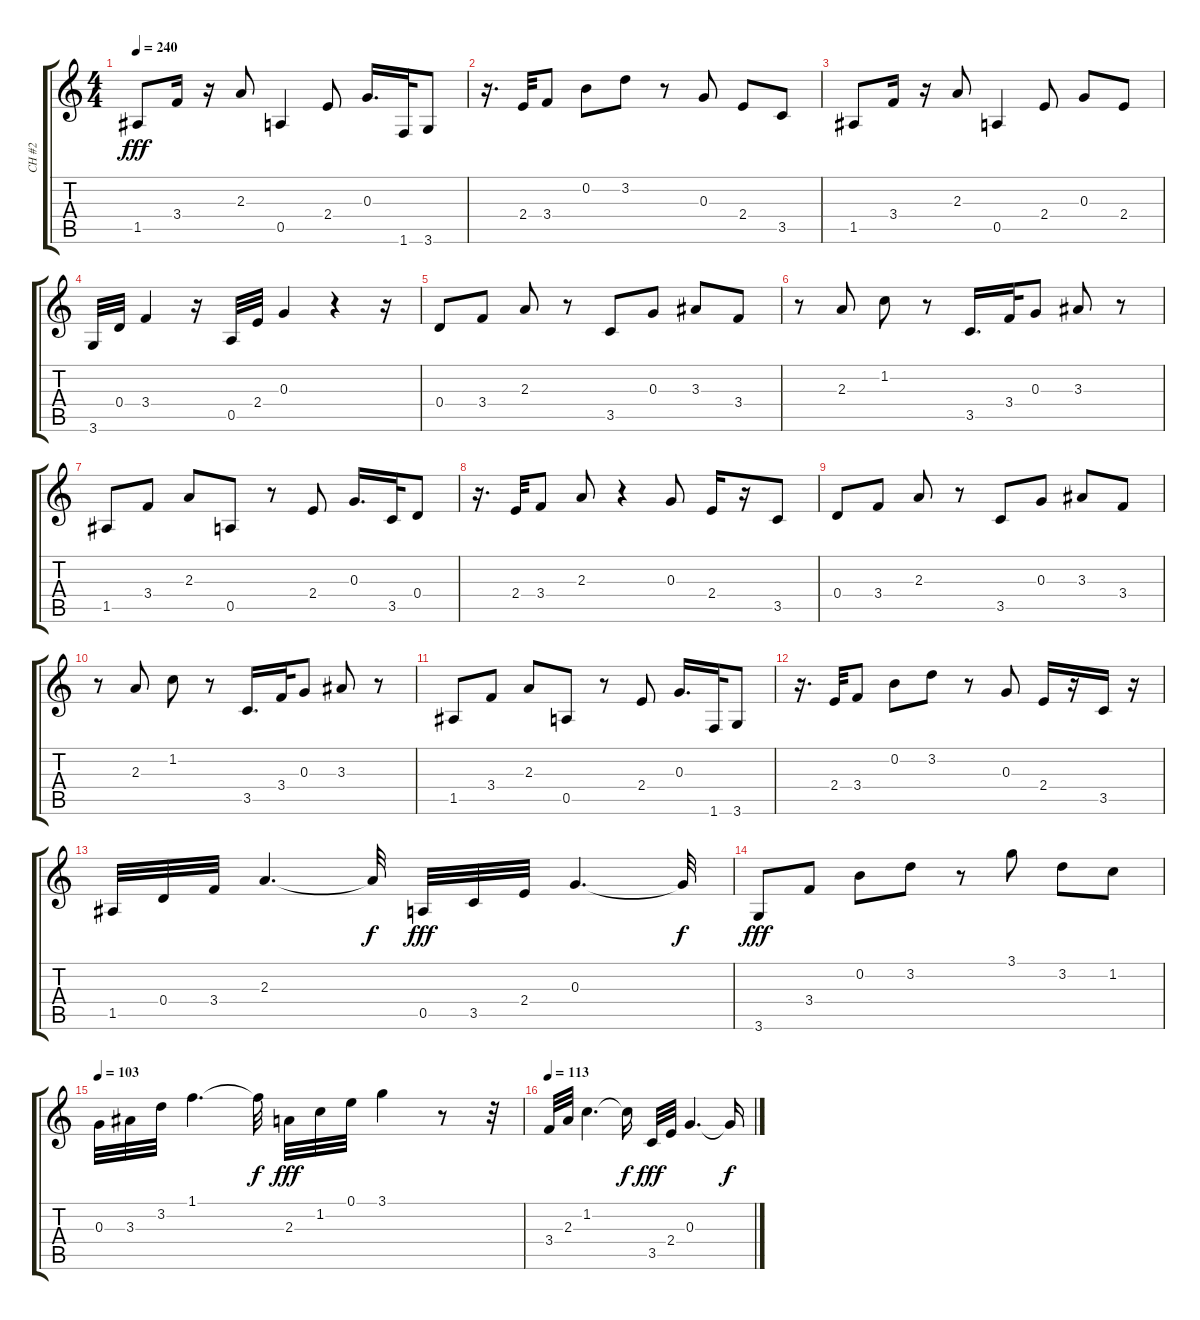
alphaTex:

\track ("CH #2" "CH #2") {instrument electricbasspick}
\staff {score tabs}
\tuning (E4 B3 G3 D3 A2 E2) {hide}
\ts (4 4)
\tempo 240
\clef g2
\ks c
1.5.8{dy fff} 3.4.16 r.16 2.3.8 0.5.4 2.4.8 0.3.16{d} 1.6.32 3.6.8 |
r.16{d} 2.4.32 3.4.8 0.2.8 3.2.8 r.8 0.3.8 2.4.8 3.5.8 |
1.5.8 3.4.16 r.16 2.3.8 0.5.4 2.4.8 0.3.8 2.4.8 |
3.6.32 0.4.32 3.4.4 r.16 0.5.32 2.4.32 0.3.4 r.4 r.16 |
0.4.8 3.4.8 2.3.8 r.8 3.5.8 0.3.8 3.3.8 3.4.8 |
r.8 2.3.8 1.2.8 r.8 3.5.16{d} 3.4.32 0.3.8 3.3.8 r.8 |
1.5.8 3.4.8 2.3.8 0.5.8 r.8 2.4.8 0.3.16{d} 3.5.32 0.4.8 |
r.16{d} 2.4.32 3.4.8 2.3.8 r.4 0.3.8 2.4.16 r.16 3.5.8 |
0.4.8 3.4.8 2.3.8 r.8 3.5.8 0.3.8 3.3.8 3.4.8 |
r.8 2.3.8 1.2.8 r.8 3.5.16{d} 3.4.32 0.3.8 3.3.8 r.8 |
1.5.8 3.4.8 2.3.8 0.5.8 r.8 2.4.8 0.3.16{d} 1.6.32 3.6.8 |
r.16{d} 2.4.32 3.4.8 0.2.8 3.2.8 r.8 0.3.8 2.4.16 r.16 3.5.16 r.16 |
1.5.32 0.4.32 3.4.32 2.3.4{d} 2.3{t}.32{dy f} 0.5.32{dy fff} 3.5.32 2.4.32 0.3.4{d} 0.3{t}.32{dy f} |
3.6.8{dy fff} 3.4.8 0.2.8 3.2.8 r.8 3.1.8 3.2.8 1.2.8 |
\tempo 103
0.3.32 3.3.32 3.2.32 1.1.4{d} 1.1{t}.32{dy f} 2.3.32{dy fff} 1.2.32 0.1.32 3.1.4 r.8 r.32 |
\tempo 113
3.4.32 2.3.32 1.2.4{d} 1.2{t}.16{dy f} 3.5.32{dy fff} 2.4.32 0.3.4{d} 0.3{t}.16{dy f}
